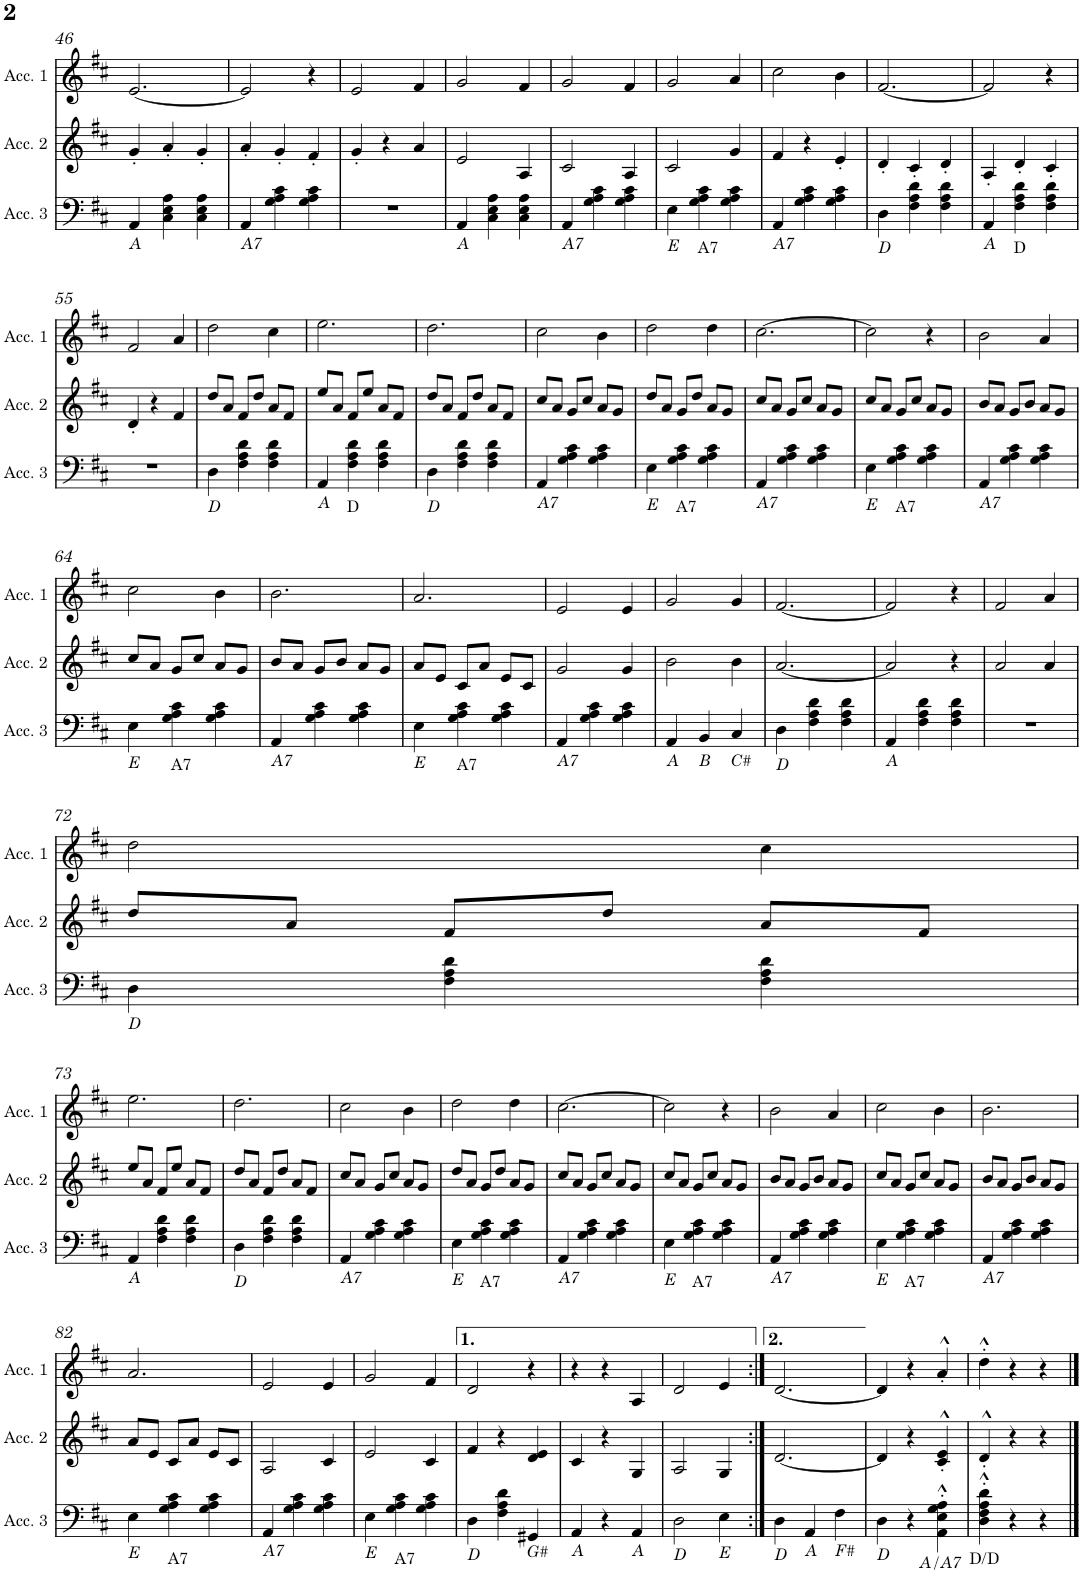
**kern	**text	**kern	**kern
*part3	*part3	*part2	*part1
*staff3	*staff3	*staff2	*staff1
*I"Accordeon 3	*	*I"Accordeon 2	*I"Accordeon 1
*I'Acc. 3	*	*I'Acc. 2	*I'Acc. 1
!!LO:PB:g=z
*clefF4	*	*clefG2	*clefG2
*k[f#c#]	*	*k[f#c#]	*k[f#c#]
*M3/4	*	*M3/4	*M3/4
=46	=46	=46	=46
!LO:TX:b:i:t=A	!	!	!
4AA/	.	4g'/	[2.e/
4C#\ 4E\ 4A\	.	4a'/	.
4C#\ 4E\ 4A\	.	4g'/	.
=47	=47	=47	=47
!LO:TX:b:i:t=A7	!	!	!
4AA/	.	4a'/	2e/]
4G\ 4A\ 4c#\	.	4g'/	.
4G\ 4A\ 4c#\	.	4f#'/	4r
=48	=48	=48	=48
2.r	.	4g'/	2e/
.	.	4r	.
.	.	4a/	4f#/
=49	=49	=49	=49
!LO:TX:b:i:t=A	!	!	!
4AA/	.	2e/	2g/
4C#\ 4E\ 4A\	.	.	.
4C#\ 4E\ 4A\	.	4A/	4f#/
=50	=50	=50	=50
!LO:TX:b:i:t=A7	!	!	!
4AA/	.	2c#/	2g/
4G\ 4A\ 4c#\	.	.	.
4G\ 4A\ 4c#\	.	4A/	4f#/
=51	=51	=51	=51
!LO:TX:b:i:t=E	!	!	!
4E\	.	2c#/	2g/
!	!LO:LY:b	!	!
4G\ 4A\ 4c#\	A7	.	.
4G\ 4A\ 4c#\	.	4g/	4a/
=52	=52	=52	=52
!LO:TX:b:i:t=A7	!	!	!
4AA/	.	4f#/	2cc#\
4G\ 4A\ 4c#\	.	4r	.
4G\ 4A\ 4c#\	.	4e'/	4b\
=53	=53	=53	=53
!LO:TX:b:i:t=D	!	!	!
4D\	.	4d'/	[2.f#/
4F#\ 4A\ 4d\	.	4c#'/	.
4F#\ 4A\ 4d\	.	4d'/	.
=54	=54	=54	=54
!LO:TX:b:i:t=A	!	!	!
4AA/	.	4A'/	2f#/]
!	!LO:LY:b	!	!
4F#\ 4A\ 4d\	D	4d'/	.
4F#\ 4A\ 4d\	.	4c#'/	4r
!!LO:LB:g=z
=55	=55	=55	=55
2.r	.	4d'/	2f#/
.	.	4r	.
.	.	4f#/	4a/
=56	=56	=56	=56
!LO:TX:b:i:t=D	!	!	!
4D\	.	8dd/L	2dd\
.	.	8a/J	.
4F#\ 4A\ 4d\	.	8f#/L	.
.	.	8dd/J	.
4F#\ 4A\ 4d\	.	8a/L	4cc#\
.	.	8f#/J	.
=57	=57	=57	=57
!LO:TX:b:i:t=A	!	!	!
4AA/	.	8ee/L	2.ee\
.	.	8a/J	.
!	!LO:LY:b	!	!
4F#\ 4A\ 4d\	D	8f#/L	.
.	.	8ee/J	.
4F#\ 4A\ 4d\	.	8a/L	.
.	.	8f#/J	.
=58	=58	=58	=58
!LO:TX:b:i:t=D	!	!	!
4D\	.	8dd/L	2.dd\
.	.	8a/J	.
4F#\ 4A\ 4d\	.	8f#/L	.
.	.	8dd/J	.
4F#\ 4A\ 4d\	.	8a/L	.
.	.	8f#/J	.
=59	=59	=59	=59
!LO:TX:b:i:t=A7	!	!	!
4AA/	.	8cc#/L	2cc#\
.	.	8a/J	.
4G\ 4A\ 4c#\	.	8g/L	.
.	.	8cc#/J	.
4G\ 4A\ 4c#\	.	8a/L	4b\
.	.	8g/J	.
=60	=60	=60	=60
!LO:TX:b:i:t=E	!	!	!
4E\	.	8dd/L	2dd\
.	.	8a/J	.
!	!LO:LY:b	!	!
4G\ 4A\ 4c#\	A7	8g/L	.
.	.	8dd/J	.
4G\ 4A\ 4c#\	.	8a/L	4dd\
.	.	8g/J	.
=61	=61	=61	=61
!LO:TX:b:i:t=A7	!	!	!
4AA/	.	8cc#/L	[2.cc#\
.	.	8a/J	.
4G\ 4A\ 4c#\	.	8g/L	.
.	.	8cc#/J	.
4G\ 4A\ 4c#\	.	8a/L	.
.	.	8g/J	.
=62	=62	=62	=62
!LO:TX:b:i:t=E	!	!	!
4E\	.	8cc#/L	2cc#\]
.	.	8a/J	.
!	!LO:LY:b	!	!
4G\ 4A\ 4c#\	A7	8g/L	.
.	.	8cc#/J	.
4G\ 4A\ 4c#\	.	8a/L	4r
.	.	8g/J	.
=63	=63	=63	=63
!LO:TX:b:i:t=A7	!	!	!
4AA/	.	8b/L	2b\
.	.	8a/J	.
4G\ 4A\ 4c#\	.	8g/L	.
.	.	8b/J	.
4G\ 4A\ 4c#\	.	8a/L	4a/
.	.	8g/J	.
!!LO:LB:g=z
=64	=64	=64	=64
!LO:TX:b:i:t=E	!	!	!
4E\	.	8cc#/L	2cc#\
.	.	8a/J	.
!	!LO:LY:b	!	!
4G\ 4A\ 4c#\	A7	8g/L	.
.	.	8cc#/J	.
4G\ 4A\ 4c#\	.	8a/L	4b\
.	.	8g/J	.
=65	=65	=65	=65
!LO:TX:b:i:t=A7	!	!	!
4AA/	.	8b/L	2.b\
.	.	8a/J	.
4G\ 4A\ 4c#\	.	8g/L	.
.	.	8b/J	.
4G\ 4A\ 4c#\	.	8a/L	.
.	.	8g/J	.
=66	=66	=66	=66
!LO:TX:b:i:t=E	!	!	!
4E\	.	8a/L	2.a/
.	.	8e/J	.
!	!LO:LY:b	!	!
4G\ 4A\ 4c#\	A7	8c#/L	.
.	.	8a/J	.
4G\ 4A\ 4c#\	.	8e/L	.
.	.	8c#/J	.
=67	=67	=67	=67
!LO:TX:b:i:t=A7	!	!	!
4AA/	.	2g/	2e/
4G\ 4A\ 4c#\	.	.	.
4G\ 4A\ 4c#\	.	4g/	4e/
=68	=68	=68	=68
!LO:TX:b:i:t=A	!	!	!
4AA/	.	2b\	2g/
!LO:TX:b:i:t=B	!	!	!
4BB/	.	.	.
!LO:TX:b:i:t=C#	!	!	!
4C#/	.	4b\	4g/
=69	=69	=69	=69
!LO:TX:b:i:t=D	!	!	!
4D\	.	[2.a/	[2.f#/
4F#\ 4A\ 4d\	.	.	.
4F#\ 4A\ 4d\	.	.	.
=70	=70	=70	=70
!LO:TX:b:i:t=A	!	!	!
4AA/	.	2a/]	2f#/]
4F#\ 4A\ 4d\	.	.	.
4F#\ 4A\ 4d\	.	4r	4r
=71	=71	=71	=71
2.r	.	2a/	2f#/
.	.	4a/	4a/
!!LO:LB:g=z
=72	=72	=72	=72
!LO:TX:b:i:t=D	!	!	!
4D\	.	8dd/L	2dd\
.	.	8a/J	.
4F#\ 4A\ 4d\	.	8f#/L	.
.	.	8dd/J	.
4F#\ 4A\ 4d\	.	8a/L	4cc#\
.	.	8f#/J	.
!!LO:LB:g=z
=73	=73	=73	=73
!LO:TX:b:i:t=A	!	!	!
4AA/	.	8ee/L	2.ee\
.	.	8a/J	.
4F#\ 4A\ 4d\	.	8f#/L	.
.	.	8ee/J	.
4F#\ 4A\ 4d\	.	8a/L	.
.	.	8f#/J	.
=74	=74	=74	=74
!LO:TX:b:i:t=D	!	!	!
4D\	.	8dd/L	2.dd\
.	.	8a/J	.
4F#\ 4A\ 4d\	.	8f#/L	.
.	.	8dd/J	.
4F#\ 4A\ 4d\	.	8a/L	.
.	.	8f#/J	.
=75	=75	=75	=75
!LO:TX:b:i:t=A7	!	!	!
4AA/	.	8cc#/L	2cc#\
.	.	8a/J	.
4G\ 4A\ 4c#\	.	8g/L	.
.	.	8cc#/J	.
4G\ 4A\ 4c#\	.	8a/L	4b\
.	.	8g/J	.
=76	=76	=76	=76
!LO:TX:b:i:t=E	!	!	!
4E\	.	8dd/L	2dd\
.	.	8a/J	.
!	!LO:LY:b	!	!
4G\ 4A\ 4c#\	A7	8g/L	.
.	.	8dd/J	.
4G\ 4A\ 4c#\	.	8a/L	4dd\
.	.	8g/J	.
=77	=77	=77	=77
!LO:TX:b:i:t=A7	!	!	!
4AA/	.	8cc#/L	[2.cc#\
.	.	8a/J	.
4G\ 4A\ 4c#\	.	8g/L	.
.	.	8cc#/J	.
4G\ 4A\ 4c#\	.	8a/L	.
.	.	8g/J	.
=78	=78	=78	=78
!LO:TX:b:i:t=E	!	!	!
4E\	.	8cc#/L	2cc#\]
.	.	8a/J	.
!	!LO:LY:b	!	!
4G\ 4A\ 4c#\	A7	8g/L	.
.	.	8cc#/J	.
4G\ 4A\ 4c#\	.	8a/L	4r
.	.	8g/J	.
=79	=79	=79	=79
!LO:TX:b:i:t=A7	!	!	!
4AA/	.	8b/L	2b\
.	.	8a/J	.
4G\ 4A\ 4c#\	.	8g/L	.
.	.	8b/J	.
4G\ 4A\ 4c#\	.	8a/L	4a/
.	.	8g/J	.
=80	=80	=80	=80
!LO:TX:b:i:t=E	!	!	!
4E\	.	8cc#/L	2cc#\
.	.	8a/J	.
!	!LO:LY:b	!	!
4G\ 4A\ 4c#\	A7	8g/L	.
.	.	8cc#/J	.
4G\ 4A\ 4c#\	.	8a/L	4b\
.	.	8g/J	.
=81	=81	=81	=81
!LO:TX:b:i:t=A7	!	!	!
4AA/	.	8b/L	2.b\
.	.	8a/J	.
4G\ 4A\ 4c#\	.	8g/L	.
.	.	8b/J	.
4G\ 4A\ 4c#\	.	8a/L	.
.	.	8g/J	.
!!LO:LB:g=z
=82	=82	=82	=82
!LO:TX:b:i:t=E	!	!	!
4E\	.	8a/L	2.a/
.	.	8e/J	.
!	!LO:LY:b	!	!
4G\ 4A\ 4c#\	A7	8c#/L	.
.	.	8a/J	.
4G\ 4A\ 4c#\	.	8e/L	.
.	.	8c#/J	.
=83	=83	=83	=83
!LO:TX:b:i:t=A7	!	!	!
4AA/	.	2A/	2e/
4G\ 4A\ 4c#\	.	.	.
4G\ 4A\ 4c#\	.	4c#/	4e/
=84	=84	=84	=84
!LO:TX:b:i:t=E	!	!	!
4E\	.	2e/	2g/
!	!LO:LY:b	!	!
4G\ 4A\ 4c#\	A7	.	.
4G\ 4A\ 4c#\	.	4c#/	4f#/
=85	=85	=85	=85
!LO:TX:b:i:t=D	!	!	!
4D\	.	4f#/	2d/
4F#\ 4A\ 4d\	.	4r	.
!LO:TX:b:i:t=G#	!	!	!
4GG#X/	.	4d/ 4e/	4r
=86	=86	=86	=86
!LO:TX:b:i:t=A	!	!	!
4AA/	.	4c#/	4r
4r	.	4r	4r
!LO:TX:b:i:t=A	!	!	!
4AA/	.	4G/	4A/
=87	=87	=87	=87
!LO:TX:b:i:t=D	!	!	!
2D\	.	2A/	2d/
!LO:TX:b:i:t=E	!	!	!
4E\	.	4G/	4e/
=88:|!	=88:|!	=88:|!	=88:|!
!LO:TX:b:i:t=D	!	!	!
4D\	.	[2.d/	[2.d/
!LO:TX:b:i:t=A	!	!	!
4AA/	.	.	.
!LO:TX:b:i:t=F#	!	!	!
4F#\	.	.	.
=89	=89	=89	=89
!LO:TX:b:i:t=D	!	!	!
4D\	.	4d/]	4d/]
4r	.	4r	4r
!LO:TX:b:i:t=A/A7	!	!	!
4AA\'^^ 4E\'^^ 4G\'^^ 4A\'^^	.	4c#/'^^ 4e/'^^	4a'^^/
=90	=90	=90	=90
!	!LO:LY:b	!	!
4D\'^^ 4F#\'^^ 4A\'^^ 4d\'^^	D/D	4d'^^/	4dd'^^\
4r	.	4r	4r
4r	.	4r	4r
==	==	==	==
*-	*-	*-	*-
